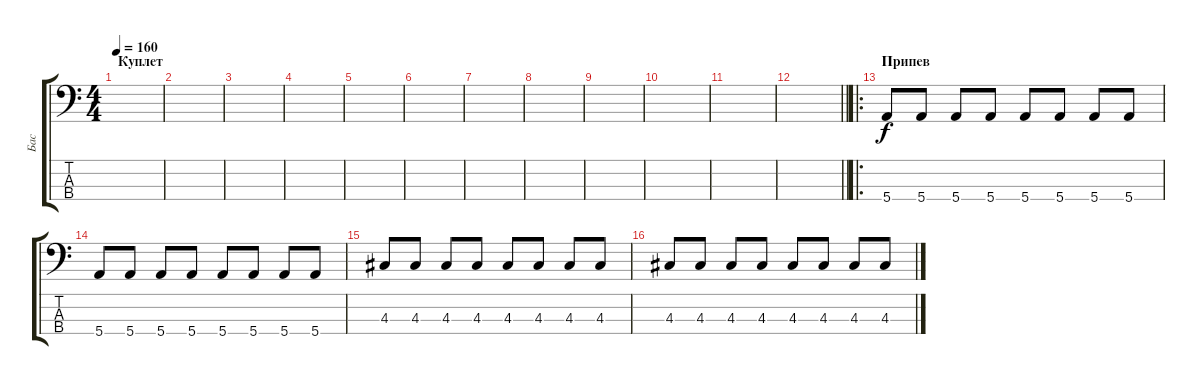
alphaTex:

\track ("Бас" "Бас") {instrument electricbassfinger}
\staff {score tabs}
\tuning (G2 D2 A1 E1) {hide}
\ts (4 4)
\section ("" "Куплет")
\tempo 160
\clef f4
\ks c
|
|
|
|
|
|
|
|
|
|
|
\barLineRight lightlight
|
\ro
\section ("" "Припев")
5.4.8 5.4.8 5.4.8 5.4.8 5.4.8 5.4.8 5.4.8 5.4.8 |
5.4.8 5.4.8 5.4.8 5.4.8 5.4.8 5.4.8 5.4.8 5.4.8 |
4.3.8 4.3.8 4.3.8 4.3.8 4.3.8 4.3.8 4.3.8 4.3.8 |
4.3.8 4.3.8 4.3.8 4.3.8 4.3.8 4.3.8 4.3.8 4.3.8
